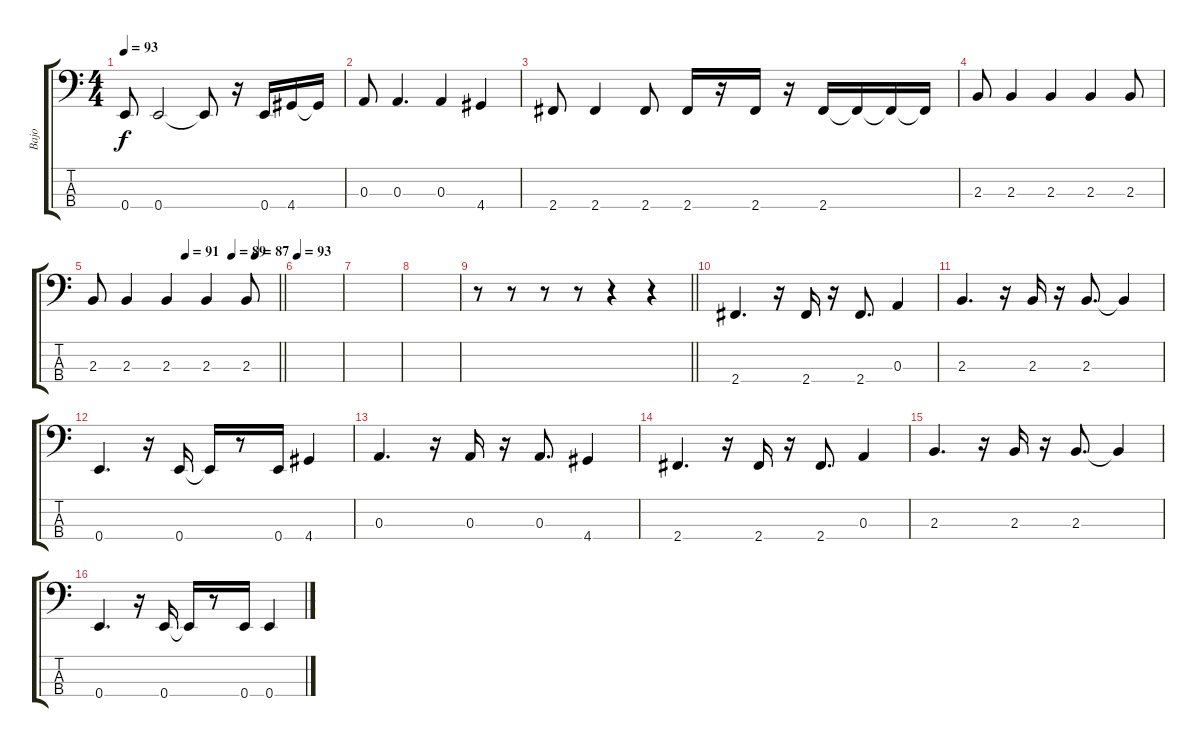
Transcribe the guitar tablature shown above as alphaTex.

\track ("Bajo" "Bajo") {instrument electricbassfinger}
\staff {score tabs}
\tuning (G2 D2 A1 E1) {hide}
\ts (4 4)
\tempo 93
\clef f4
\ks c
0.4.8{dy f} 0.4.2 0.4{t}.8 r.16 0.4.16 4.4.16 4.4{t}.16 |
0.3.8 0.3.4{d} 0.3.4 4.4.4 |
2.4.8 2.4.4 2.4.8 2.4.16 r.16 2.4.16 r.16 2.4.16 2.4{t}.16 2.4{t}.16 2.4{t}.16 |
2.3.8 2.3.4 2.3.4 2.3.4 2.3.8 |
\tempo (91 0.5)
\tempo (89 0.75)
\tempo (87 0.875)
\barLineRight lightlight
2.3.8 2.3.4 2.3.4 2.3.4 2.3.8 |
\tempo 93
|
|
|
\barLineRight lightlight
r.8 r.8 r.8 r.8 r.4 r.4 |
2.4.4{d} r.16 2.4.16 r.16 2.4.8{d} 0.3.4 |
2.3.4{d} r.16 2.3.16 r.16 2.3.8{d} 2.3{t}.4 |
0.4.4{d} r.16 0.4.16 0.4{t}.16 r.8 0.4.16 4.4.4 |
0.3.4{d} r.16 0.3.16 r.16 0.3.8{d} 4.4.4 |
2.4.4{d} r.16 2.4.16 r.16 2.4.8{d} 0.3.4 |
2.3.4{d} r.16 2.3.16 r.16 2.3.8{d} 2.3{t}.4 |
0.4.4{d} r.16 0.4.16 0.4{t}.16 r.8 0.4.16 0.4.4
